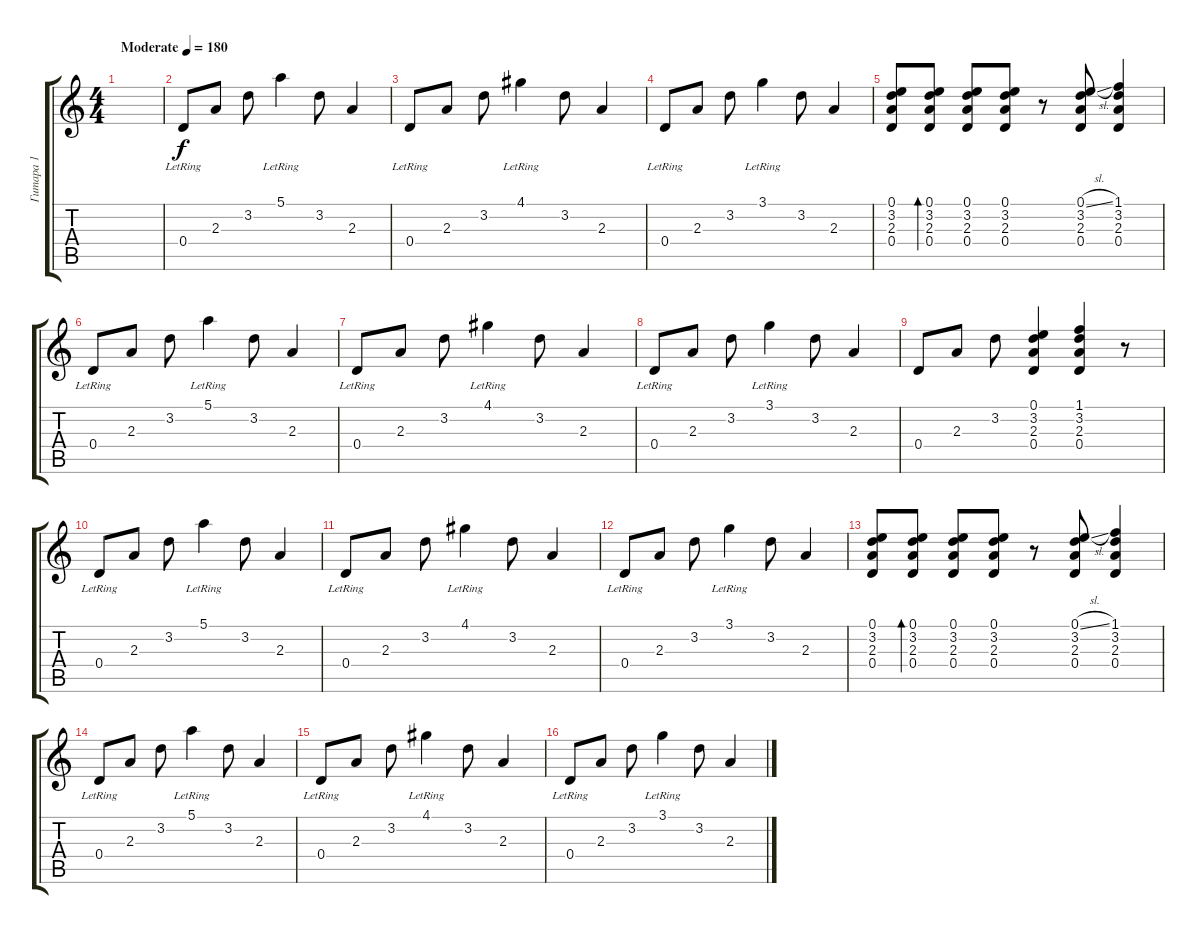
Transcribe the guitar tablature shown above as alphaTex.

\track ("Гитара 1" "Гитара 1") {instrument electricguitarjazz}
\staff {score tabs}
\tuning (E4 B3 G3 D3 A2 E2) {hide}
\ts (4 4)
\tempo (180 "Moderate")
\clef g2
\ks c
|
0.4{lr}.8 2.3.8 3.2.8 5.1{lr}.4 3.2.8 2.3.4 |
0.4{lr}.8 2.3.8 3.2.8 4.1{lr}.4 3.2.8 2.3.4 |
0.4{lr}.8 2.3.8 3.2.8 3.1{lr}.4 3.2.8 2.3.4 |
(0.1 3.2 2.3 0.4).8 (0.1 3.2 2.3 0.4).8{bd 60} (0.1 3.2 2.3 0.4).8 (0.1 3.2 2.3 0.4).8 r.8 (0.1{sl} 3.2 2.3 0.4).8 (1.1 3.2 2.3 0.4).4 |
0.4{lr}.8 2.3.8 3.2.8 5.1{lr}.4 3.2.8 2.3.4 |
0.4{lr}.8 2.3.8 3.2.8 4.1{lr}.4 3.2.8 2.3.4 |
0.4{lr}.8 2.3.8 3.2.8 3.1{lr}.4 3.2.8 2.3.4 |
0.4.8 2.3.8 3.2.8 (0.1 3.2 2.3 0.4).4 (1.1 3.2 2.3 0.4).4 r.8 |
0.4{lr}.8 2.3.8 3.2.8 5.1{lr}.4 3.2.8 2.3.4 |
0.4{lr}.8 2.3.8 3.2.8 4.1{lr}.4 3.2.8 2.3.4 |
0.4{lr}.8 2.3.8 3.2.8 3.1{lr}.4 3.2.8 2.3.4 |
(0.1 3.2 2.3 0.4).8 (0.1 3.2 2.3 0.4).8{bd 60} (0.1 3.2 2.3 0.4).8 (0.1 3.2 2.3 0.4).8 r.8 (0.1{sl} 3.2 2.3 0.4).8 (1.1 3.2 2.3 0.4).4 |
0.4{lr}.8 2.3.8 3.2.8 5.1{lr}.4 3.2.8 2.3.4 |
0.4{lr}.8 2.3.8 3.2.8 4.1{lr}.4 3.2.8 2.3.4 |
0.4{lr}.8 2.3.8 3.2.8 3.1{lr}.4 3.2.8 2.3.4
